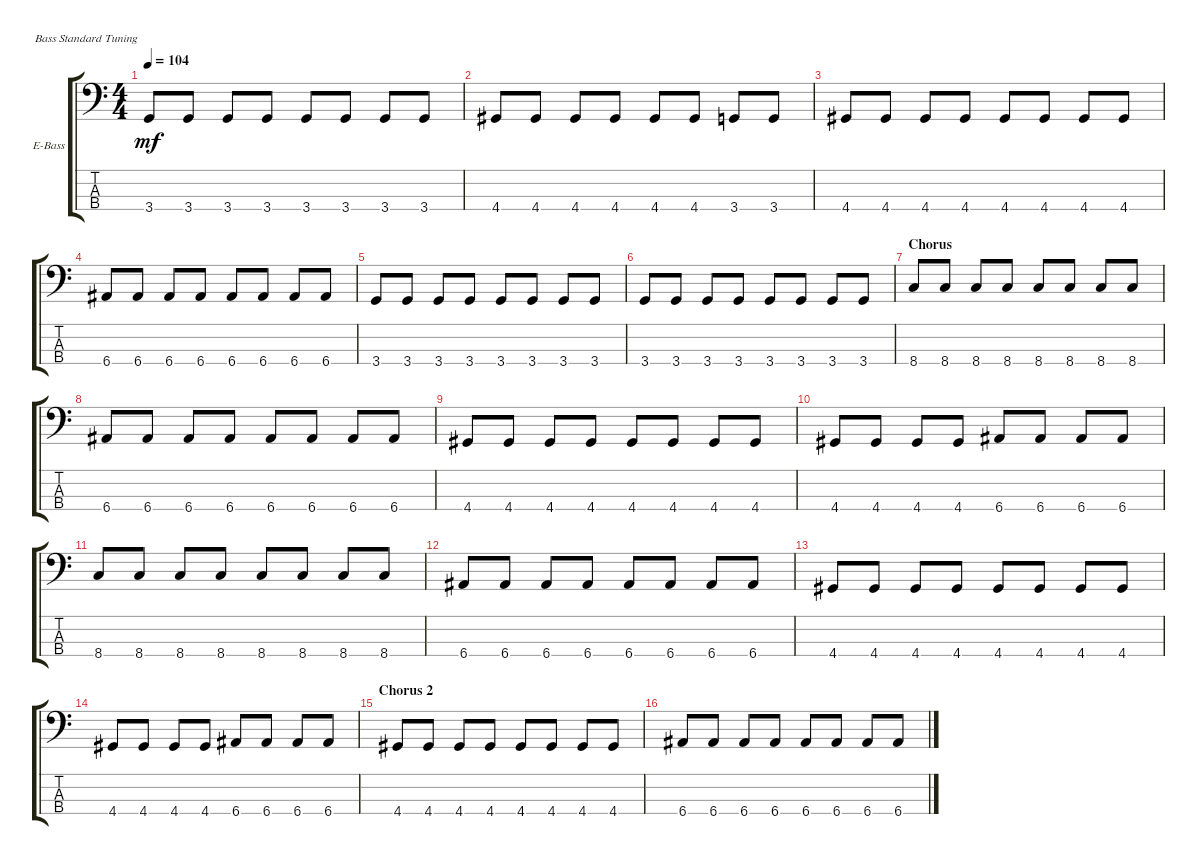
\defaultSystemsLayout 4
\bracketExtendMode groupsimilarinstruments
\firstSystemTrackNameOrientation horizontal
\otherSystemsTrackNameOrientation horizontal
\track ("Electric Bass" "E-Bass") {instrument electricbassfinger}
\staff {score tabs}
\tuning (G2 D2 A1 E1)
\ts (4 4)
\tempo 104
\clef f4
\ks c
3.4.8{dy mf} 3.4.8 3.4.8 3.4.8 3.4.8 3.4.8 3.4.8 3.4.8 |
4.4.8 4.4.8 4.4.8 4.4.8 4.4.8 4.4.8 3.4.8 3.4.8 |
4.4.8 4.4.8 4.4.8 4.4.8 4.4.8 4.4.8 4.4.8 4.4.8 |
6.4.8 6.4.8 6.4.8 6.4.8 6.4.8 6.4.8 6.4.8 6.4.8 |
3.4.8 3.4.8 3.4.8 3.4.8 3.4.8 3.4.8 3.4.8 3.4.8 |
3.4.8 3.4.8 3.4.8 3.4.8 3.4.8 3.4.8 3.4.8 3.4.8 |
\section ("" "Chorus")
8.4.8 8.4.8 8.4.8 8.4.8 8.4.8 8.4.8 8.4.8 8.4.8 |
6.4.8 6.4.8 6.4.8 6.4.8 6.4.8 6.4.8 6.4.8 6.4.8 |
4.4.8 4.4.8 4.4.8 4.4.8 4.4.8 4.4.8 4.4.8 4.4.8 |
4.4.8 4.4.8 4.4.8 4.4.8 6.4.8 6.4.8 6.4.8 6.4.8 |
8.4.8 8.4.8 8.4.8 8.4.8 8.4.8 8.4.8 8.4.8 8.4.8 |
6.4.8 6.4.8 6.4.8 6.4.8 6.4.8 6.4.8 6.4.8 6.4.8 |
4.4.8 4.4.8 4.4.8 4.4.8 4.4.8 4.4.8 4.4.8 4.4.8 |
4.4.8 4.4.8 4.4.8 4.4.8 6.4.8 6.4.8 6.4.8 6.4.8 |
\section ("" "Chorus 2")
4.4.8 4.4.8 4.4.8 4.4.8 4.4.8 4.4.8 4.4.8 4.4.8 |
6.4.8 6.4.8 6.4.8 6.4.8 6.4.8 6.4.8 6.4.8 6.4.8
